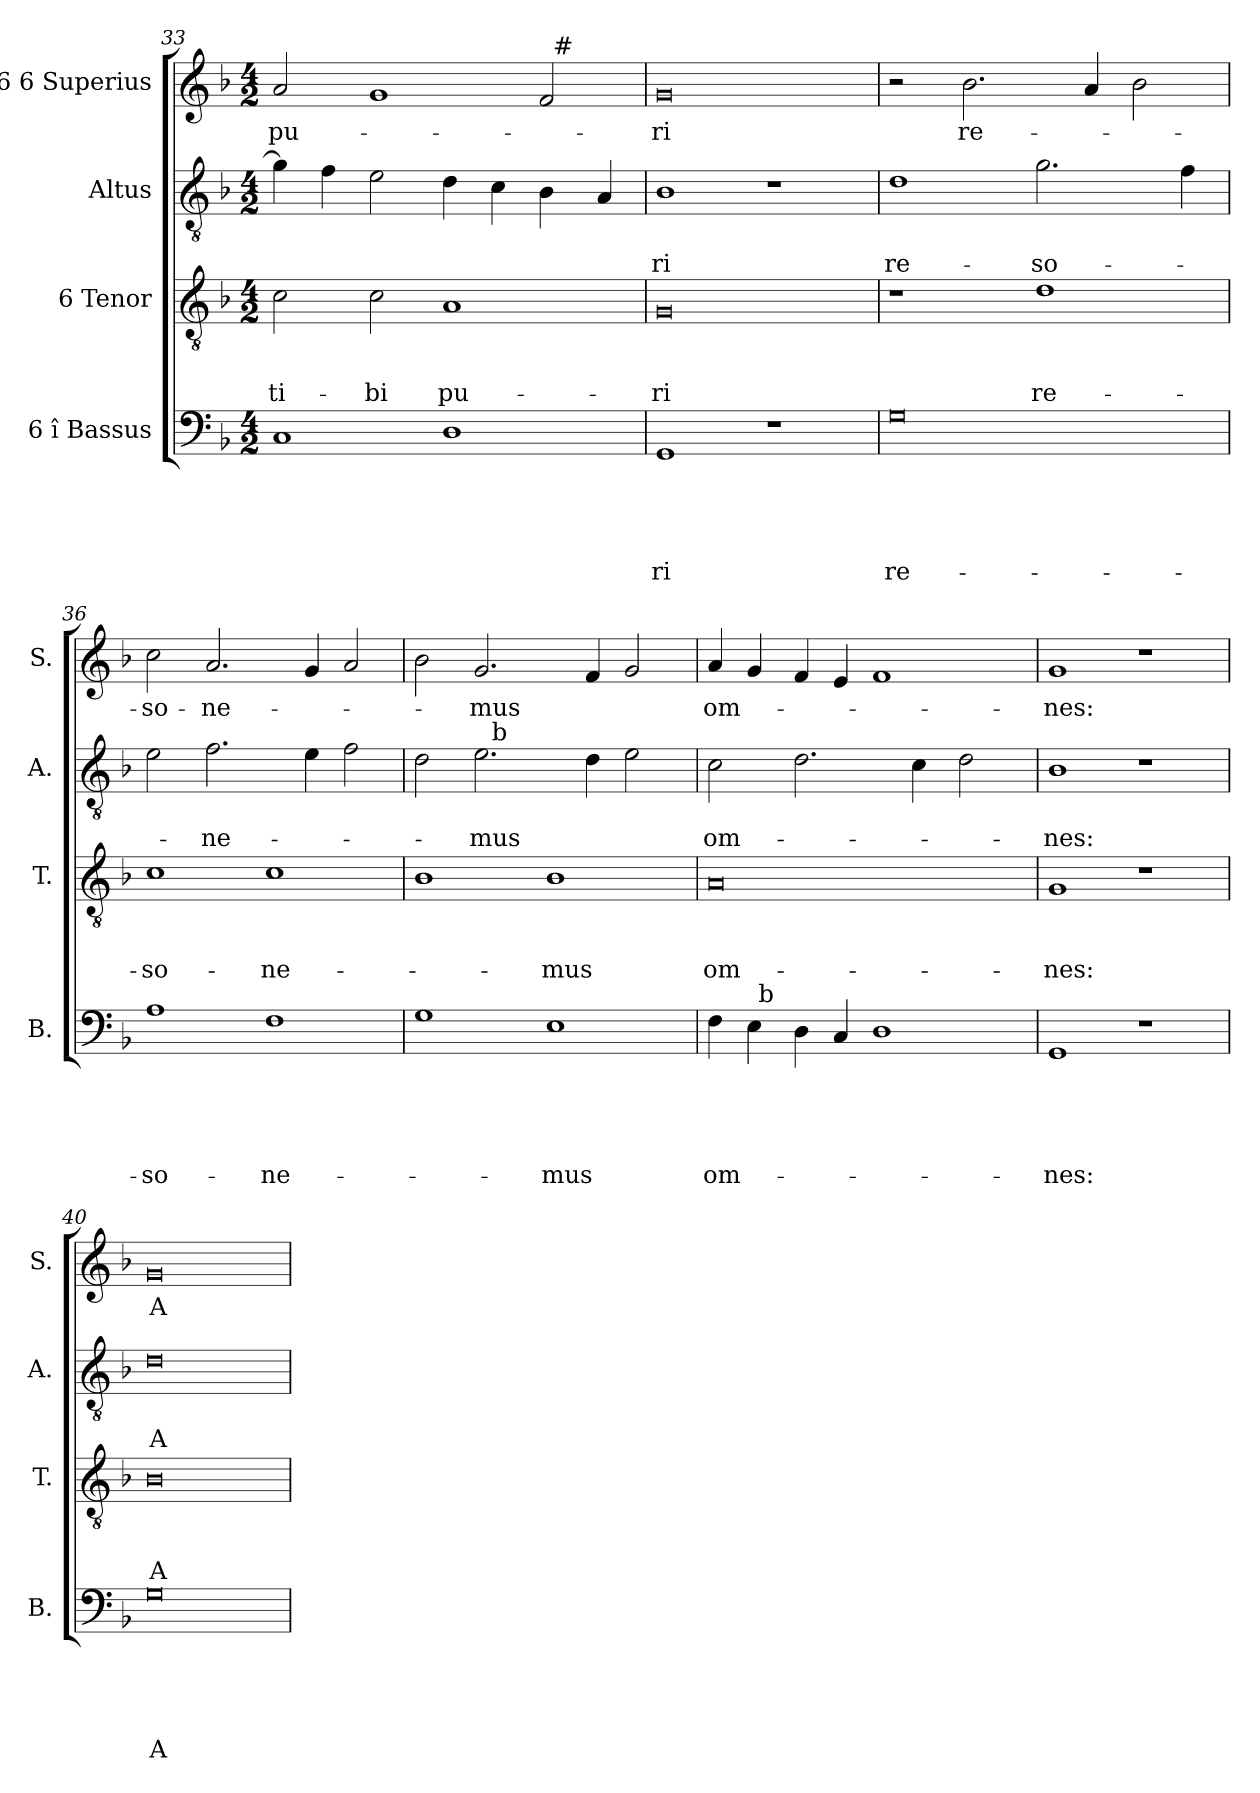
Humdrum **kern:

**kern	**text	**text	**text	**text	**text	**kern	**text	**text	**text	**kern	**text	**text	**kern	**text
*part4	*part4	*part4	*part4	*part4	*part4	*part3	*part3	*part3	*part3	*part2	*part2	*part2	*part1	*part1
*staff4	*staff4	*staff4	*staff4	*staff4	*staff4	*staff3	*staff3	*staff3	*staff3	*staff2	*staff2	*staff2	*staff1	*staff1
*I"6 î Bassus	*	*	*	*	*	*I"6 Tenor	*	*	*	*I"Altus	*	*	*I"6 6 Superius	*
*I'B.	*	*	*	*	*	*I'T.	*	*	*	*I'A.	*	*	*I'S.	*
*clefF4	*	*	*	*	*	*clefGv2	*	*	*	*clefGv2	*	*	*clefG2	*
*k[b-]	*	*	*	*	*	*k[b-]	*	*	*	*k[b-]	*	*	*k[b-]	*
*F:	*	*	*	*	*	*F:	*	*	*	*F:	*	*	*F:	*
*M4/2	*	*	*	*	*	*M4/2	*	*	*	*M4/2	*	*	*M4/2	*
=33	=33	=33	=33	=33	=33	=33	=33	=33	=33	=33	=33	=33	=33	=33
!	!	!	!	!	!	!	!	!	!LO:LY:b	!	!	!	!	!LO:LY:b
*	*	*	*	*	*	*	*	*	*	*	*	*	*^	*
1C	.	.	.	.	.	2c\	.	.	ti-	4g\]	.	.	2a/	1ryy	pu-
.	.	.	.	.	.	.	.	.	.	4f\	.	.	.	.	.
!	!	!	!	!	!	!	!	!	!LO:LY:b	!	!	!	!	!	!
.	.	.	.	.	.	2c\	.	.	-bi	2e\	.	.	1g	.	.
!	!	!	!	!	!	!	!	!	!LO:LY:b	!	!	!	!	!	!
1D	.	.	.	.	.	1A	.	.	pu-	4d\	.	.	.	2ryy	.
.	.	.	.	.	.	.	.	.	.	4c\	.	.	.	.	.
.	.	.	.	.	.	.	.	.	.	4B-\	.	.	2f/	32ryy	.
!	!	!	!	!	!	!	!	!	!	!	!	!	!	!LO:TX:a:t=#	!
.	.	.	.	.	.	.	.	.	.	.	.	.	.	4...ryy	.
.	.	.	.	.	.	.	.	.	.	4A/	.	.	.	.	.
=34	=34	=34	=34	=34	=34	=34	=34	=34	=34	=34	=34	=34	=34	=34	=34
!	!	!	!	!	!LO:LY:b	!	!	!	!LO:LY:b:rj	!	!	!LO:LY:b	!	!	!LO:LY:b:rj
*	*	*	*	*	*	*	*	*	*	*	*	*	*v	*v	*
1GG	.	.	.	.	-ri	0G	.	.	-ri	1B-	.	-ri	0g	-ri
1r	.	.	.	.	.	.	.	.	.	1r	.	.	.	.
=35	=35	=35	=35	=35	=35	=35	=35	=35	=35	=35	=35	=35	=35	=35
!	!	!	!	!	!LO:LY:b:rj	!	!	!	!	!	!	!LO:LY:b	!	!
0G	.	.	.	.	re-	1r	.	.	.	1d	.	re-	2r	.
!	!	!	!	!	!	!	!	!	!	!	!	!	!	!LO:LY:b
.	.	.	.	.	.	.	.	.	.	.	.	.	2.b-\	re-
!	!	!	!	!	!	!	!	!	!LO:LY:b	!	!	!LO:LY:b	!	!
.	.	.	.	.	.	1d	.	.	re-	2.g\	.	-so-	.	.
.	.	.	.	.	.	.	.	.	.	.	.	.	4a/	.
.	.	.	.	.	.	.	.	.	.	.	.	.	2b-\	.
.	.	.	.	.	.	.	.	.	.	4f\	.	.	.	.
!!LO:LB:g=z
=36	=36	=36	=36	=36	=36	=36	=36	=36	=36	=36	=36	=36	=36	=36
!	!	!	!	!	!LO:LY:b	!	!	!	!LO:LY:b	!	!	!	!	!LO:LY:b
1A	.	.	.	.	-so-	1c	.	.	-so-	2e\	.	.	2cc\	-so-
!	!	!	!	!	!	!	!	!	!	!	!	!LO:LY:b	!	!LO:LY:b
.	.	.	.	.	.	.	.	.	.	2.f\	.	-ne-	2.a/	-ne-
!	!	!	!	!	!LO:LY:b	!	!	!	!LO:LY:b	!	!	!	!	!
1F	.	.	.	.	-ne-	1c	.	.	-ne-	.	.	.	.	.
.	.	.	.	.	.	.	.	.	.	4e\	.	.	4g/	.
.	.	.	.	.	.	.	.	.	.	2f\	.	.	2a/	.
=37	=37	=37	=37	=37	=37	=37	=37	=37	=37	=37	=37	=37	=37	=37
*	*	*	*	*	*	*	*	*	*	*^	*	*	*	*
1G	.	.	.	.	.	1B-	.	.	.	2d\	2ryy	.	.	2b-\	.
!	!	!	!	!	!	!	!	!	!	!	!	!	!LO:LY:b	!	!LO:LY:b
.	.	.	.	.	.	.	.	.	.	2.e\	16ryy	.	-mus	2.g/	-mus
!	!	!	!	!	!	!	!	!	!	!	!LO:TX:a:t=b	!	!	!	!
.	.	.	.	.	.	.	.	.	.	.	1ryy	.	.	.	.
!	!	!	!	!	!LO:LY:b	!	!	!	!LO:LY:b	!	!	!	!	!	!
1E	.	.	.	.	-mus	1B-	.	.	-mus	.	.	.	.	.	.
.	.	.	.	.	.	.	.	.	.	4d\	.	.	.	4f/	.
.	.	.	.	.	.	.	.	.	.	2e\	.	.	.	2g/	.
.	.	.	.	.	.	.	.	.	.	.	4..ryy	.	.	.	.
=38	=38	=38	=38	=38	=38	=38	=38	=38	=38	=38	=38	=38	=38	=38	=38
!	!	!	!	!	!LO:LY:b	!	!	!	!LO:LY:b	!	!	!	!LO:LY:b	!	!LO:LY:b
*^	*	*	*	*	*	*	*	*	*	*v	*v	*	*	*	*
4F\	4ryy	.	.	.	.	om-	0A	.	.	om-	2c\	.	om-	4a/	om-
4E\	32ryy	.	.	.	.	.	.	.	.	.	.	.	.	4g/	.
!	!LO:TX:a:t=b	!	!	!	!	!	!	!	!	!	!	!	!	!	!
.	1ryy	.	.	.	.	.	.	.	.	.	.	.	.	.	.
4D\	.	.	.	.	.	.	.	.	.	.	2.d\	.	.	4f/	.
4C/	.	.	.	.	.	.	.	.	.	.	.	.	.	4e/	.
1D	.	.	.	.	.	.	.	.	.	.	.	.	.	1f	.
.	.	.	.	.	.	.	.	.	.	.	4c\	.	.	.	.
.	2ryy	.	.	.	.	.	.	.	.	.	.	.	.	.	.
.	.	.	.	.	.	.	.	.	.	.	2d\	.	.	.	.
.	8..ryy	.	.	.	.	.	.	.	.	.	.	.	.	.	.
=39	=39	=39	=39	=39	=39	=39	=39	=39	=39	=39	=39	=39	=39	=39	=39
!	!	!	!	!	!	!LO:LY:b	!	!	!	!LO:LY:b	!	!	!LO:LY:b	!	!LO:LY:b
*v	*v	*	*	*	*	*	*	*	*	*	*	*	*	*	*
1GG	.	.	.	.	-nes:	1G	.	.	-nes:	1B-	.	-nes:	1g	-nes:
1r	.	.	.	.	.	1r	.	.	.	1r	.	.	1r	.
=40	=40	=40	=40	=40	=40	=40	=40	=40	=40	=40	=40	=40	=40	=40
!	!	!	!	!	!LO:LY:b:rj	!	!	!	!LO:LY:b:rj	!	!	!LO:LY:b:rj	!	!LO:LY:b:rj
0G	.	.	.	.	A-	0B-	.	.	A-	0d	.	A-	0g	A-
=	=	=	=	=	=	=	=	=	=	=	=	=	=	=
*-	*-	*-	*-	*-	*-	*-	*-	*-	*-	*-	*-	*-	*-	*-
